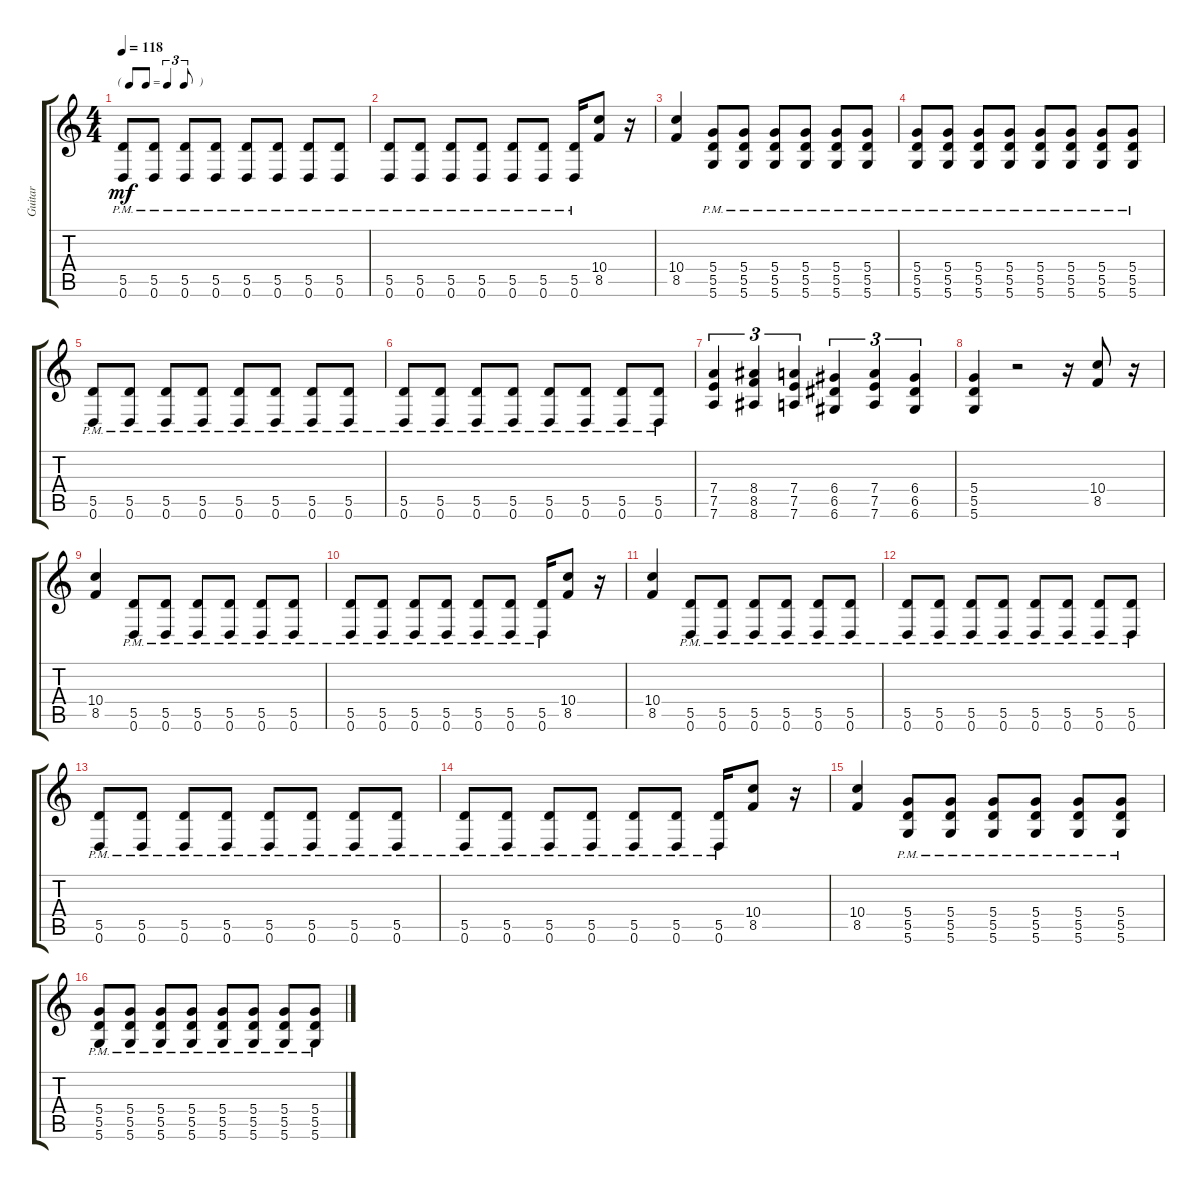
\track ("Guitar" "Guitar") {instrument distortionguitar}
\staff {score tabs}
\tuning (E4 B3 G3 D3 A2 D2) {hide}
\ts (4 4)
\tf triplet8th
\tempo 118
\clef g2
\ks c
(5.5{pm} 0.6{pm}).8{dy mf} (5.5{pm} 0.6{pm}).8 (5.5{pm} 0.6{pm}).8 (5.5{pm} 0.6{pm}).8 (5.5{pm} 0.6{pm}).8 (5.5{pm} 0.6{pm}).8 (5.5{pm} 0.6{pm}).8 (5.5{pm} 0.6{pm}).8 |
(5.5{pm} 0.6{pm}).8 (5.5{pm} 0.6{pm}).8 (5.5{pm} 0.6{pm}).8 (5.5{pm} 0.6{pm}).8 (5.5{pm} 0.6{pm}).8 (5.5{pm} 0.6{pm}).8 (5.5{pm} 0.6{pm}).16 (10.4 8.5).8 r.16 |
(10.4 8.5).4 (5.4{pm} 5.5{pm} 5.6{pm}).8 (5.4{pm} 5.5{pm} 5.6{pm}).8 (5.4{pm} 5.5{pm} 5.6{pm}).8 (5.4{pm} 5.5{pm} 5.6{pm}).8 (5.4{pm} 5.5{pm} 5.6{pm}).8 (5.4{pm} 5.5{pm} 5.6{pm}).8 |
(5.4{pm} 5.5{pm} 5.6{pm}).8 (5.4{pm} 5.5{pm} 5.6{pm}).8 (5.4{pm} 5.5{pm} 5.6{pm}).8 (5.4{pm} 5.5{pm} 5.6{pm}).8 (5.4{pm} 5.5{pm} 5.6{pm}).8 (5.4{pm} 5.5{pm} 5.6{pm}).8 (5.4{pm} 5.5{pm} 5.6{pm}).8 (5.4{pm} 5.5{pm} 5.6{pm}).8 |
(5.5{pm} 0.6{pm}).8 (5.5{pm} 0.6{pm}).8 (5.5{pm} 0.6{pm}).8 (5.5{pm} 0.6{pm}).8 (5.5{pm} 0.6{pm}).8 (5.5{pm} 0.6{pm}).8 (5.5{pm} 0.6{pm}).8 (5.5{pm} 0.6{pm}).8 |
(5.5{pm} 0.6{pm}).8 (5.5{pm} 0.6{pm}).8 (5.5{pm} 0.6{pm}).8 (5.5{pm} 0.6{pm}).8 (5.5{pm} 0.6{pm}).8 (5.5{pm} 0.6{pm}).8 (5.5{pm} 0.6{pm}).8 (5.5{pm} 0.6{pm}).8 |
(7.4 7.5 7.6).4{tu (3 2)} (8.4 8.5 8.6).4{tu (3 2)} (7.4 7.5 7.6).4{tu (3 2)} (6.4 6.5 6.6).4{tu (3 2)} (7.4 7.5 7.6).4{tu (3 2)} (6.4 6.5 6.6).4{tu (3 2)} |
(5.4 5.5 5.6).4 r.2 r.16 (10.4 8.5).8 r.16 |
(10.4 8.5).4 (5.5{pm} 0.6{pm}).8 (5.5{pm} 0.6{pm}).8 (5.5{pm} 0.6{pm}).8 (5.5{pm} 0.6{pm}).8 (5.5{pm} 0.6{pm}).8 (5.5{pm} 0.6{pm}).8 |
(5.5{pm} 0.6{pm}).8 (5.5{pm} 0.6{pm}).8 (5.5{pm} 0.6{pm}).8 (5.5{pm} 0.6{pm}).8 (5.5{pm} 0.6{pm}).8 (5.5{pm} 0.6{pm}).8 (5.5{pm} 0.6{pm}).16 (10.4 8.5).8 r.16 |
(10.4 8.5).4 (5.5{pm} 0.6{pm}).8 (5.5{pm} 0.6{pm}).8 (5.5{pm} 0.6{pm}).8 (5.5{pm} 0.6{pm}).8 (5.5{pm} 0.6{pm}).8 (5.5{pm} 0.6{pm}).8 |
(5.5{pm} 0.6{pm}).8 (5.5{pm} 0.6{pm}).8 (5.5{pm} 0.6{pm}).8 (5.5{pm} 0.6{pm}).8 (5.5{pm} 0.6{pm}).8 (5.5{pm} 0.6{pm}).8 (5.5{pm} 0.6{pm}).8 (5.5{pm} 0.6{pm}).8 |
(5.5{pm} 0.6{pm}).8 (5.5{pm} 0.6{pm}).8 (5.5{pm} 0.6{pm}).8 (5.5{pm} 0.6{pm}).8 (5.5{pm} 0.6{pm}).8 (5.5{pm} 0.6{pm}).8 (5.5{pm} 0.6{pm}).8 (5.5{pm} 0.6{pm}).8 |
(5.5{pm} 0.6{pm}).8 (5.5{pm} 0.6{pm}).8 (5.5{pm} 0.6{pm}).8 (5.5{pm} 0.6{pm}).8 (5.5{pm} 0.6{pm}).8 (5.5{pm} 0.6{pm}).8 (5.5{pm} 0.6{pm}).16 (10.4 8.5).8 r.16 |
(10.4 8.5).4 (5.4{pm} 5.5{pm} 5.6{pm}).8 (5.4{pm} 5.5{pm} 5.6{pm}).8 (5.4{pm} 5.5{pm} 5.6{pm}).8 (5.4{pm} 5.5{pm} 5.6{pm}).8 (5.4{pm} 5.5{pm} 5.6{pm}).8 (5.4{pm} 5.5{pm} 5.6{pm}).8 |
(5.4{pm} 5.5{pm} 5.6{pm}).8 (5.4{pm} 5.5{pm} 5.6{pm}).8 (5.4{pm} 5.5{pm} 5.6{pm}).8 (5.4{pm} 5.5{pm} 5.6{pm}).8 (5.4{pm} 5.5{pm} 5.6{pm}).8 (5.4{pm} 5.5{pm} 5.6{pm}).8 (5.4{pm} 5.5{pm} 5.6{pm}).8 (5.4{pm} 5.5{pm} 5.6{pm}).8
